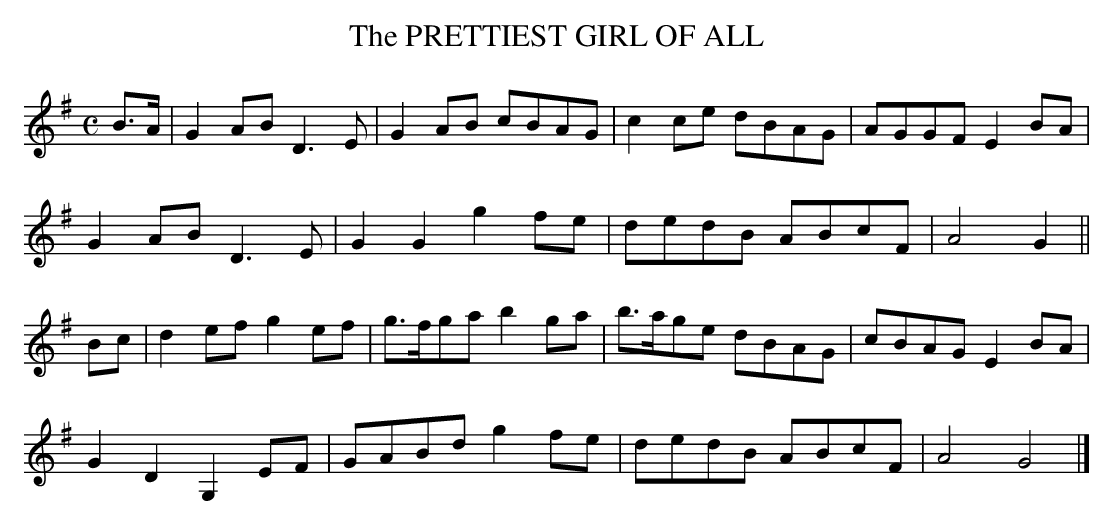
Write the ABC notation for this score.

X:1
T:PRETTIEST GIRL OF ALL, The
Y:"spirited"
M:C
L:1/8
K:G
B>A|G2AB D3E|G2AB cBAG|c2ce dBAG|AGGF E2BA|
G2AB D3E|G2G2 g2fe|dedB ABcF|A4G2||
Bc|d2ef g2ef|g>fga b2ga|b>age dBAG|cBAG E2BA|
G2D2 G,2EF|GABd g2fe|dedB ABcF|A4G4|]
